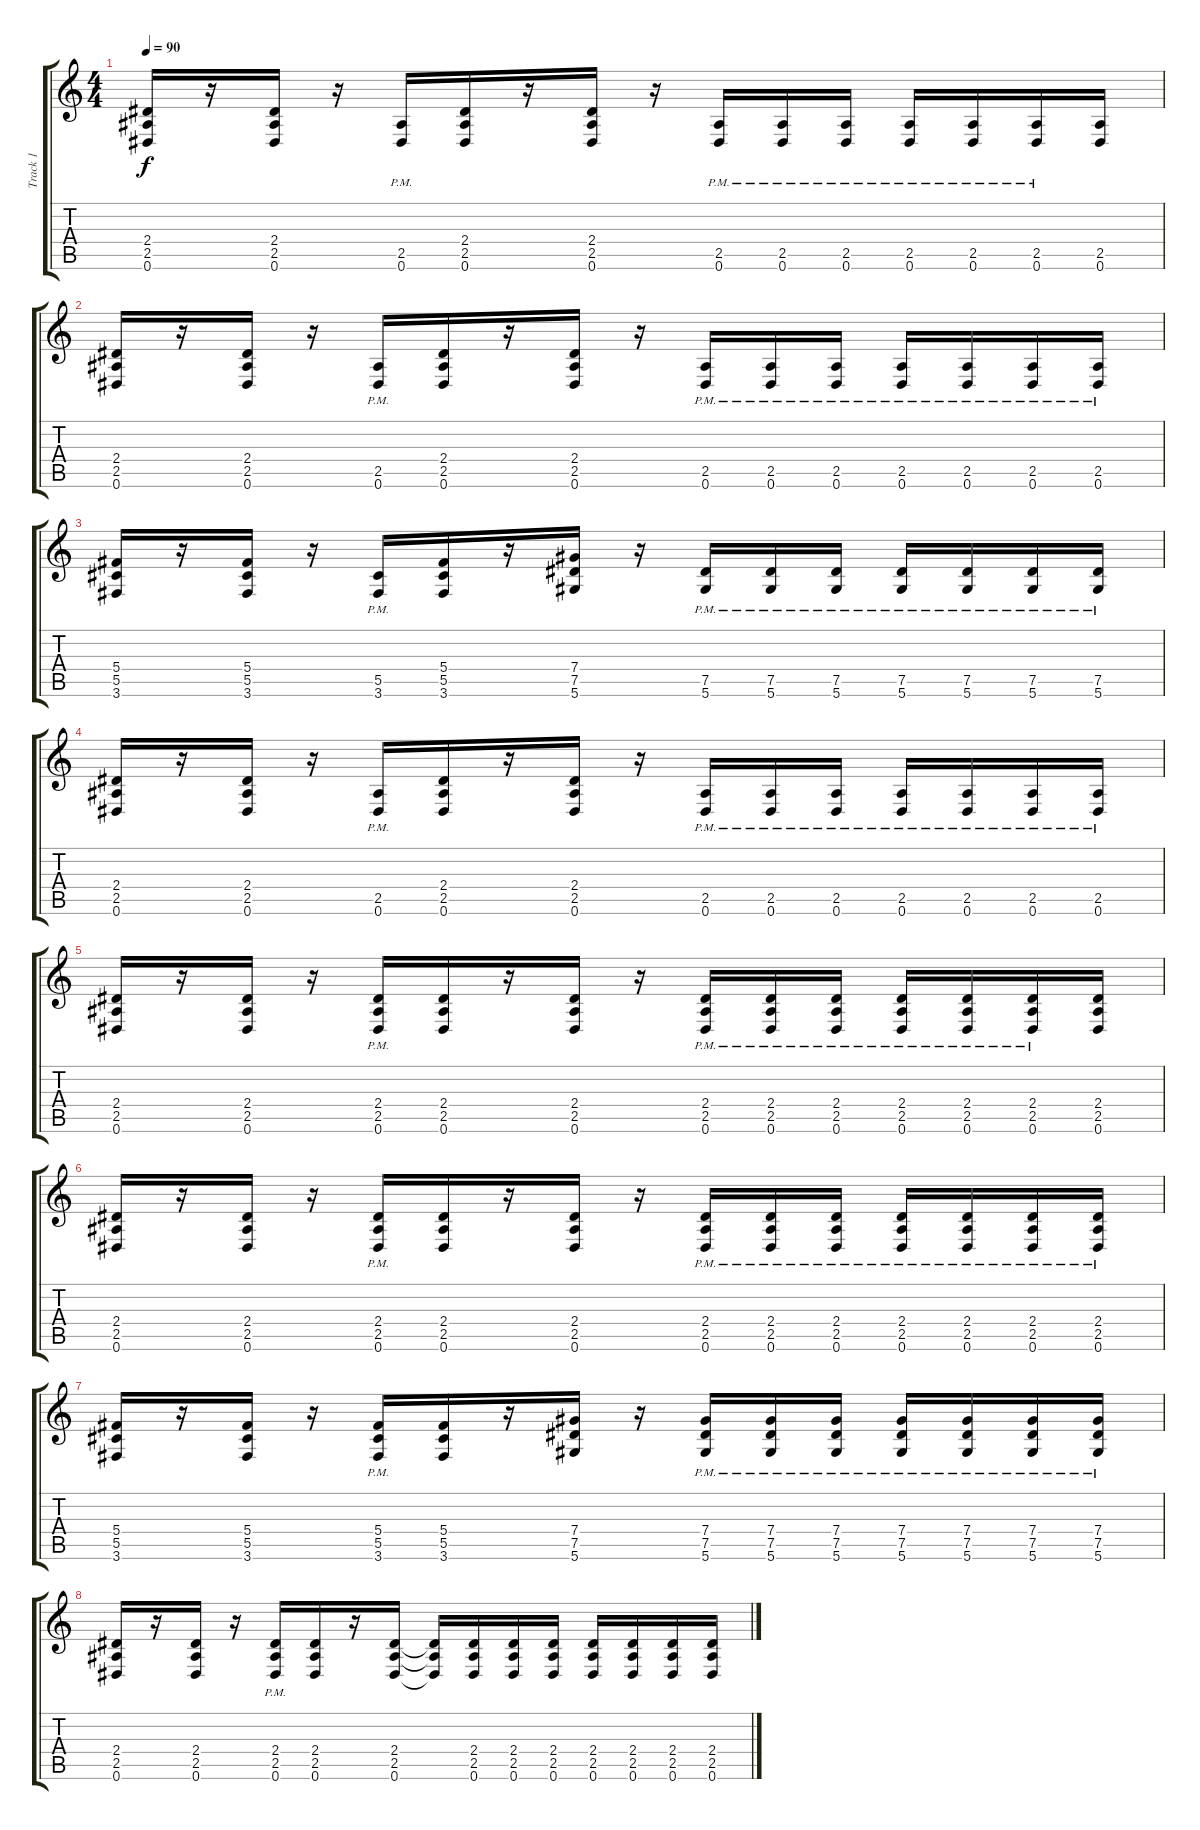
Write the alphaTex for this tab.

\track ("Track 1" "Track 1") {instrument electricguitarclean}
\staff {score tabs}
\tuning (Eb4 Bb3 Gb3 Db3 Ab2 Eb2) {hide}
\ts (4 4)
\tempo 90
\clef g2
\ks c
(2.4 2.5 0.6).16{dy f} r.16 (2.4 2.5 0.6).16 r.16 (2.5{pm} 0.6{pm}).16 (2.4 2.5 0.6).16 r.16 (2.4 2.5 0.6).16 r.16 (2.5{pm} 0.6{pm}).16 (2.5{pm} 0.6{pm}).16 (2.5{pm} 0.6{pm}).16 (2.5{pm} 0.6{pm}).16 (2.5{pm} 0.6{pm}).16 (2.5{pm} 0.6{pm}).16 (2.5 0.6).16 |
(2.4 2.5 0.6).16 r.16 (2.4 2.5 0.6).16 r.16 (2.5{pm} 0.6{pm}).16 (2.4 2.5 0.6).16 r.16 (2.4 2.5 0.6).16 r.16 (2.5{pm} 0.6{pm}).16 (2.5{pm} 0.6{pm}).16 (2.5{pm} 0.6{pm}).16 (2.5{pm} 0.6{pm}).16 (2.5{pm} 0.6{pm}).16 (2.5{pm} 0.6{pm}).16 (2.5{pm} 0.6{pm}).16 |
(5.4 5.5 3.6).16 r.16 (5.4 5.5 3.6).16 r.16 (5.5{pm} 3.6{pm}).16 (5.4 5.5 3.6).16 r.16 (7.4 7.5 5.6).16 r.16 (7.5{pm} 5.6{pm}).16 (7.5{pm} 5.6{pm}).16 (7.5{pm} 5.6{pm}).16 (7.5{pm} 5.6{pm}).16 (7.5{pm} 5.6{pm}).16 (7.5{pm} 5.6{pm}).16 (7.5{pm} 5.6{pm}).16 |
(2.4 2.5 0.6).16 r.16 (2.4 2.5 0.6).16 r.16 (2.5{pm} 0.6{pm}).16 (2.4 2.5 0.6).16 r.16 (2.4 2.5 0.6).16 r.16 (2.5{pm} 0.6{pm}).16 (2.5{pm} 0.6{pm}).16 (2.5{pm} 0.6{pm}).16 (2.5{pm} 0.6{pm}).16 (2.5{pm} 0.6{pm}).16 (2.5{pm} 0.6{pm}).16 (2.5{pm} 0.6{pm}).16 |
(2.4 2.5 0.6).16 r.16 (2.4 2.5 0.6).16 r.16 (2.4{pm} 2.5{pm} 0.6{pm}).16 (2.4 2.5 0.6).16 r.16 (2.4 2.5 0.6).16 r.16 (2.4{pm} 2.5{pm} 0.6{pm}).16 (2.4{pm} 2.5{pm} 0.6{pm}).16 (2.4{pm} 2.5{pm} 0.6{pm}).16 (2.4{pm} 2.5{pm} 0.6{pm}).16 (2.4{pm} 2.5{pm} 0.6{pm}).16 (2.4{pm} 2.5{pm} 0.6{pm}).16 (2.4 2.5 0.6).16 |
(2.4 2.5 0.6).16 r.16 (2.4 2.5 0.6).16 r.16 (2.4{pm} 2.5{pm} 0.6{pm}).16 (2.4 2.5 0.6).16 r.16 (2.4 2.5 0.6).16 r.16 (2.4{pm} 2.5{pm} 0.6{pm}).16 (2.4{pm} 2.5{pm} 0.6{pm}).16 (2.4{pm} 2.5{pm} 0.6{pm}).16 (2.4{pm} 2.5{pm} 0.6{pm}).16 (2.4{pm} 2.5{pm} 0.6{pm}).16 (2.4{pm} 2.5{pm} 0.6{pm}).16 (2.4{pm} 2.5{pm} 0.6{pm}).16 |
(5.4 5.5 3.6).16 r.16 (5.4 5.5 3.6).16 r.16 (5.4{pm} 5.5{pm} 3.6{pm}).16 (5.4 5.5 3.6).16 r.16 (7.4 7.5 5.6).16 r.16 (7.4{pm} 7.5{pm} 5.6{pm}).16 (7.4{pm} 7.5{pm} 5.6{pm}).16 (7.4{pm} 7.5{pm} 5.6{pm}).16 (7.4{pm} 7.5{pm} 5.6{pm}).16 (7.4{pm} 7.5{pm} 5.6{pm}).16 (7.4{pm} 7.5{pm} 5.6{pm}).16 (7.4{pm} 7.5{pm} 5.6{pm}).16 |
(2.4 2.5 0.6).16 r.16 (2.4 2.5 0.6).16 r.16 (2.4{pm} 2.5{pm} 0.6{pm}).16 (2.4 2.5 0.6).16 r.16 (2.4 2.5 0.6).16 (2.4{t} 2.5{t} 0.6{t}).16 (2.4 2.5 0.6).16 (2.4 2.5 0.6).16 (2.4 2.5 0.6).16 (2.4 2.5 0.6).16 (2.4 2.5 0.6).16 (2.4 2.5 0.6).16 (2.4 2.5 0.6).16
